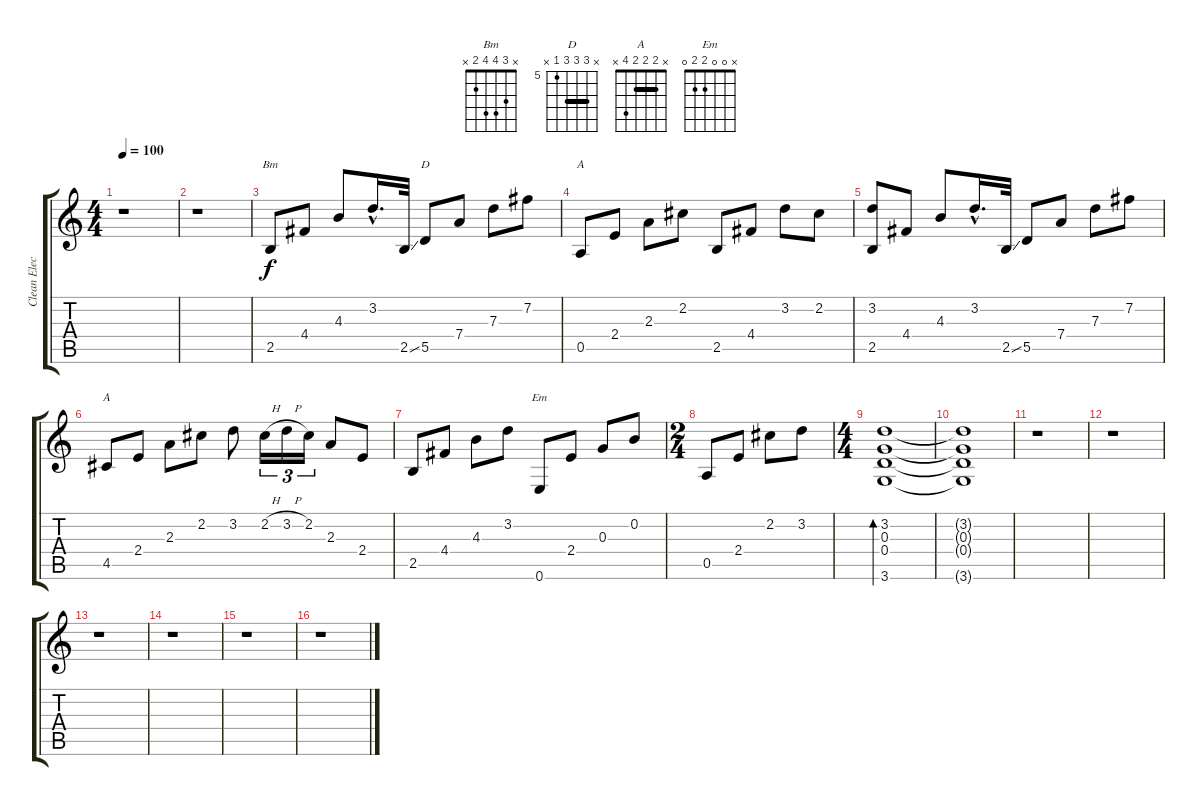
\track ("Clean Electric Guitar" "Clean Elec") {instrument electricguitarclean}
\staff {score tabs}
\tuning (E4 B3 G3 D3 A2 E2) {hide}
\chord ("Bm" x 3 4 4 2 x)
\chord ("D" x 7 7 7 5 x) {firstfret 5 barre 7}
\chord ("A" x 2 2 2 0 x) {barre 2}
\chord ("A" x 2 2 2 4 x) {barre 2}
\chord ("Em" x 0 0 2 2 0)
\ts (4 4)
\tempo 100
\clef g2
\ks c
r.1{dy f} |
r.1 |
2.5.8{ch "Bm"} 4.4.8 4.3.8 3.2{hac}.16{d} 2.5{ss}.32 5.5.8{ch "D"} 7.4.8 7.3.8 7.2.8 |
0.5.8{ch "A"} 2.4.8 2.3.8 2.2.8 2.5.8 4.4.8 3.2.8 2.2.8 |
(3.2 2.5).8 4.4.8 4.3.8 3.2{hac}.16{d} 2.5{ss}.32 5.5.8 7.4.8 7.3.8 7.2.8 |
4.5.8{ch "A"} 2.4.8 2.3.8 2.2.8 3.2.8 2.2{h}.16{tu (3 2)} 3.2{h}.16{tu (3 2)} 2.2.16{tu (3 2)} 2.3.8 2.4.8 |
2.5.8 4.4.8 4.3.8 3.2.8 0.6.8{ch "Em"} 2.4.8 0.3.8 0.2.8 |
\ts (2 4)
0.5.8 2.4.8 2.2.8 3.2.8 |
\ts (4 4)
(3.2 0.3 0.4 3.6).1{bd 480} |
(3.2{t} 0.3{t} 0.4{t} 3.6{t}).1 |
r.1 |
r.1 |
r.1 |
r.1 |
r.1 |
r.1
